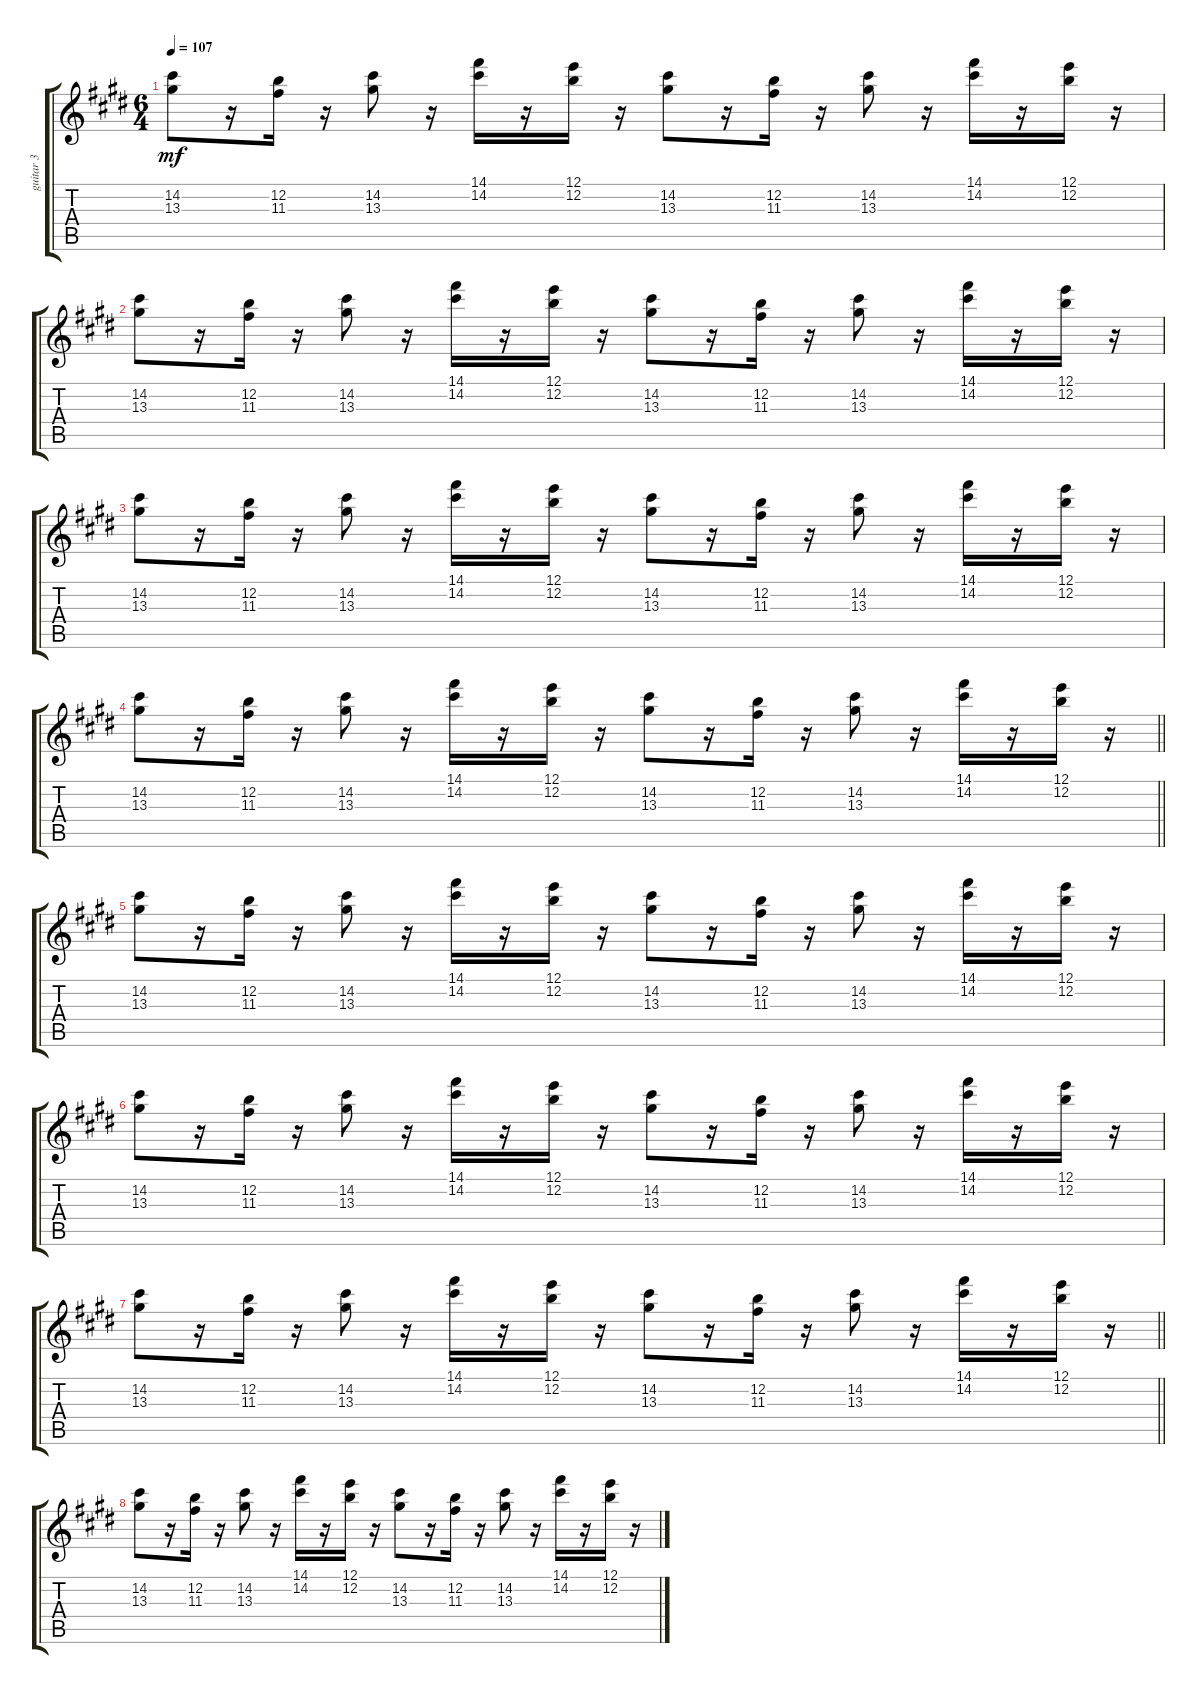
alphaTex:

\track ("guitar 3" "guitar 3") {instrument distortionguitar}
\staff {score tabs}
\tuning (E4 B3 G3 D3 A2 E2) {hide}
\ts (6 4)
\tempo 107
\clef g2
\ks e
(14.2 13.3).8{dy mf} r.16 (12.2 11.3).16 r.16 (14.2 13.3).8 r.16 (14.1 14.2).16 r.16 (12.1 12.2).16 r.16 (14.2 13.3).8 r.16 (12.2 11.3).16 r.16 (14.2 13.3).8 r.16 (14.1 14.2).16 r.16 (12.1 12.2).16 r.16 |
(14.2 13.3).8 r.16 (12.2 11.3).16 r.16 (14.2 13.3).8 r.16 (14.1 14.2).16 r.16 (12.1 12.2).16 r.16 (14.2 13.3).8 r.16 (12.2 11.3).16 r.16 (14.2 13.3).8 r.16 (14.1 14.2).16 r.16 (12.1 12.2).16 r.16 |
(14.2 13.3).8 r.16 (12.2 11.3).16 r.16 (14.2 13.3).8 r.16 (14.1 14.2).16 r.16 (12.1 12.2).16 r.16 (14.2 13.3).8 r.16 (12.2 11.3).16 r.16 (14.2 13.3).8 r.16 (14.1 14.2).16 r.16 (12.1 12.2).16 r.16 |
\barLineRight lightlight
(14.2 13.3).8 r.16 (12.2 11.3).16 r.16 (14.2 13.3).8 r.16 (14.1 14.2).16 r.16 (12.1 12.2).16 r.16 (14.2 13.3).8 r.16 (12.2 11.3).16 r.16 (14.2 13.3).8 r.16 (14.1 14.2).16 r.16 (12.1 12.2).16 r.16 |
(14.2 13.3).8 r.16 (12.2 11.3).16 r.16 (14.2 13.3).8 r.16 (14.1 14.2).16 r.16 (12.1 12.2).16 r.16 (14.2 13.3).8 r.16 (12.2 11.3).16 r.16 (14.2 13.3).8 r.16 (14.1 14.2).16 r.16 (12.1 12.2).16 r.16 |
(14.2 13.3).8 r.16 (12.2 11.3).16 r.16 (14.2 13.3).8 r.16 (14.1 14.2).16 r.16 (12.1 12.2).16 r.16 (14.2 13.3).8 r.16 (12.2 11.3).16 r.16 (14.2 13.3).8 r.16 (14.1 14.2).16 r.16 (12.1 12.2).16 r.16 |
\barLineRight lightlight
(14.2 13.3).8 r.16 (12.2 11.3).16 r.16 (14.2 13.3).8 r.16 (14.1 14.2).16 r.16 (12.1 12.2).16 r.16 (14.2 13.3).8 r.16 (12.2 11.3).16 r.16 (14.2 13.3).8 r.16 (14.1 14.2).16 r.16 (12.1 12.2).16 r.16 |
(14.2 13.3).8 r.16 (12.2 11.3).16 r.16 (14.2 13.3).8 r.16 (14.1 14.2).16 r.16 (12.1 12.2).16 r.16 (14.2 13.3).8 r.16 (12.2 11.3).16 r.16 (14.2 13.3).8 r.16 (14.1 14.2).16 r.16 (12.1 12.2).16 r.16
